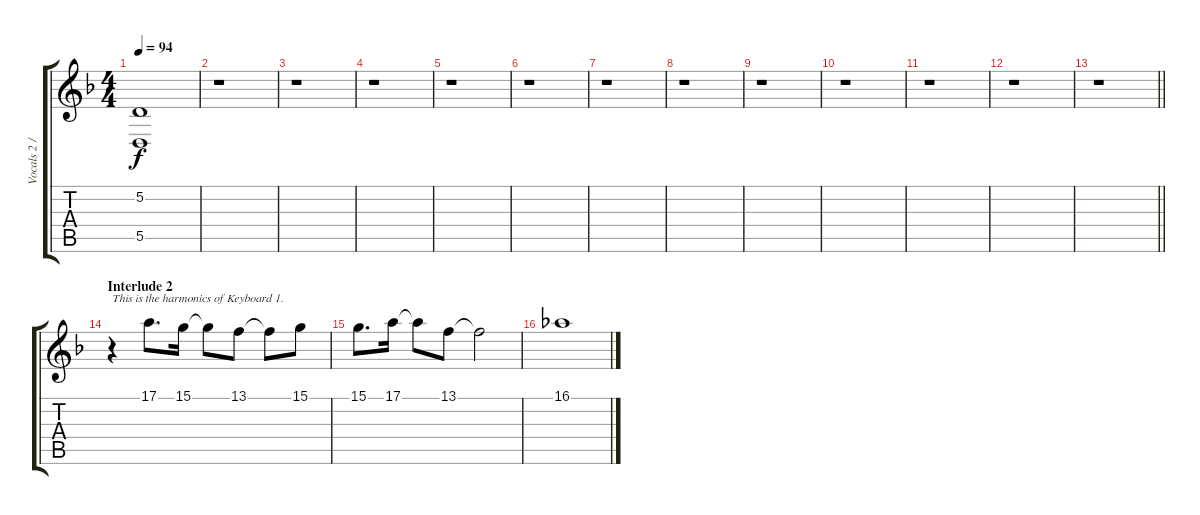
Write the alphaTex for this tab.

\track ("Vocals 2 / Fills" "Vocals 2 /") {instrument oboe}
\staff {score tabs}
\tuning (E4 A3 F3 D3 A2 D2) {hide}
\ts (4 4)
\tempo 94
\clef g2
\ks dminor
(5.2{t} 5.5{t}).1{dy f} |
r.1 |
r.1 |
r.1 |
r.1 |
r.1 |
r.1 |
r.1 |
r.1 |
r.1 |
r.1 |
r.1 |
\barLineRight lightlight
r.1 |
\section ("" "Interlude 2")
r.4{txt "This is the harmonics of Keyboard 1." volume 8 balance 12 instrument whistle} 17.1.8{d} 15.1.16 15.1{t}.8 13.1.8 13.1{t}.8 15.1.8 |
15.1.8{d} 17.1.16 17.1{t}.8 13.1.8 13.1{t}.2 |
16.1.1
